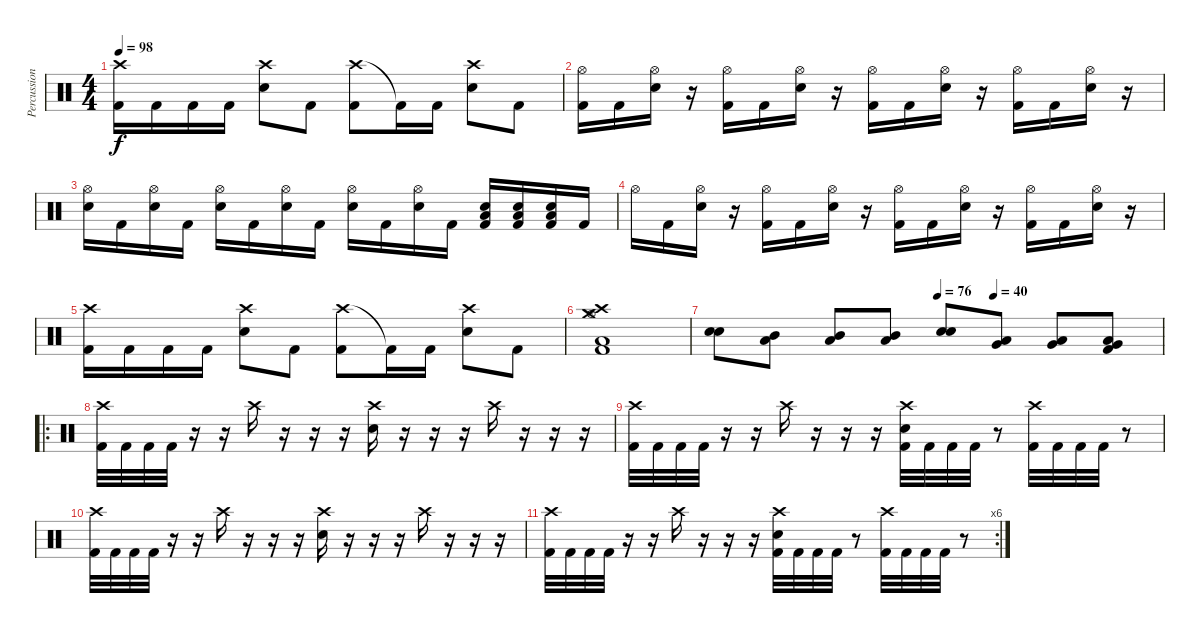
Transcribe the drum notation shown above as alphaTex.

\track ("Percussion" "Percussion") {instrument percussion}
\staff {score}
\articulation defaults
\ts (4 4)
\tempo 98
\clef neutral
\ks c
("Crash high (hit)" "Kick (hit) 2").16{dy f} "Kick (hit) 2".16 "Kick (hit) 2".16 "Kick (hit) 2".16 ("Crash high (hit)" "Snare (hit) 2").8 "Kick (hit) 2".8 ("Crash high (hit)" "Kick (hit) 2").8 "Kick (hit) 2"{t}.16 "Kick (hit) 2".16 ("Crash high (hit)" "Snare (hit) 2").8 "Kick (hit) 2".8 |
("Hi-Hat (open)" "Kick (hit) 2").16 "Kick (hit) 2".16 ("Hi-Hat (open)" "Snare (hit) 2").16 r.16 ("Hi-Hat (open)" "Kick (hit) 2").16 "Kick (hit) 2".16 ("Hi-Hat (open)" "Snare (hit) 2").16 r.16 ("Hi-Hat (open)" "Kick (hit) 2").16 "Kick (hit) 2".16 ("Hi-Hat (open)" "Snare (hit) 2").16 r.16 ("Hi-Hat (open)" "Kick (hit) 2").16 "Kick (hit) 2".16 ("Hi-Hat (open)" "Snare (hit) 2").16 r.16 |
("Hi-Hat (open)" "Snare (hit) 2").16 "Kick (hit) 2".16 ("Hi-Hat (open)" "Snare (hit) 2").16 "Kick (hit) 2".16 ("Hi-Hat (open)" "Snare (hit) 2").16 "Kick (hit) 2".16 ("Hi-Hat (open)" "Snare (hit) 2").16 "Kick (hit) 2".16 ("Hi-Hat (open)" "Snare (hit) 2").16 "Kick (hit) 2".16 ("Hi-Hat (open)" "Snare (hit) 2").16 "Kick (hit) 2".16 ("Low Floor Tom (hit)" "Snare (hit) 2" "Kick (hit) 2").16 ("Low Floor Tom (hit)" "Snare (hit) 2" "Kick (hit) 2").16 ("Low Floor Tom (hit)" "Snare (hit) 2" "Kick (hit) 2").16 "Kick (hit) 2".16 |
"Hi-Hat (open)".16 "Kick (hit) 2".16 ("Hi-Hat (open)" "Snare (hit) 2").16 r.16 ("Hi-Hat (open)" "Kick (hit) 2").16 "Kick (hit) 2".16 ("Hi-Hat (open)" "Snare (hit) 2").16 r.16 ("Hi-Hat (open)" "Kick (hit) 2").16 "Kick (hit) 2".16 ("Hi-Hat (open)" "Snare (hit) 2").16 r.16 ("Hi-Hat (open)" "Kick (hit) 2").16 "Kick (hit) 2".16 ("Hi-Hat (open)" "Snare (hit) 2").16 r.16 |
("Crash high (hit)" "Kick (hit) 2").16 "Kick (hit) 2".16 "Kick (hit) 2".16 "Kick (hit) 2".16 ("Crash high (hit)" "Snare (hit) 2").8 "Kick (hit) 2".8 ("Crash high (hit)" "Kick (hit) 2").8 "Kick (hit) 2"{t}.16 "Kick (hit) 2".16 ("Crash high (hit)" "Snare (hit) 2").8 "Kick (hit) 2".8 |
("Kick (hit) 2" "Low Floor Tom (hit)" "Hi-Hat (open)" "Crash high (hit)" "Crash medium (hit)").1 |
\tempo (76 0.5)
\tempo (40 0.625)
("Snare (hit) 2" "Snare (hit) 2").8 ("Mid Tom (hit)" "Low Tom (hit)").8 ("Mid Tom (hit)" "Low Tom (hit)").8 ("Mid Tom (hit)" "Low Tom (hit)").8 ("Snare (hit) 2" "Snare (hit) 2").8 ("Low Floor Tom (hit)" "Very Low Tom (hit)").8 ("Very Low Tom (hit)" "Low Floor Tom (hit)").8 ("Kick (hit) 2" "Very Low Tom (hit)" "Low Floor Tom (hit)").8 |
\ro
("Crash high (hit)" "Kick (hit) 2").32 "Kick (hit) 2".32 "Kick (hit) 2".32 "Kick (hit) 2".32 r.16 r.16 "Crash high (hit)".16 r.16 r.16 r.16 ("Snare (hit) 2" "Crash high (hit)").16 r.16 r.16 r.16 "Crash high (hit)".16 r.16 r.16 r.16 |
("Crash high (hit)" "Kick (hit) 2").32 "Kick (hit) 2".32 "Kick (hit) 2".32 "Kick (hit) 2".32 r.16 r.16 "Crash high (hit)".16 r.16 r.16 r.16 ("Snare (hit) 2" "Crash high (hit)" "Kick (hit) 2").32 "Kick (hit) 2".32 "Kick (hit) 2".32 "Kick (hit) 2".32 r.8 ("Crash high (hit)" "Kick (hit) 2").32 "Kick (hit) 2".32 "Kick (hit) 2".32 "Kick (hit) 2".32 r.8 |
("Crash high (hit)" "Kick (hit) 2").32 "Kick (hit) 2".32 "Kick (hit) 2".32 "Kick (hit) 2".32 r.16 r.16 "Crash high (hit)".16 r.16 r.16 r.16 ("Snare (hit) 2" "Crash high (hit)").16 r.16 r.16 r.16 "Crash high (hit)".16 r.16 r.16 r.16 |
\rc 6
("Crash high (hit)" "Kick (hit) 2").32 "Kick (hit) 2".32 "Kick (hit) 2".32 "Kick (hit) 2".32 r.16 r.16 "Crash high (hit)".16 r.16 r.16 r.16 ("Snare (hit) 2" "Crash high (hit)" "Kick (hit) 2").32 "Kick (hit) 2".32 "Kick (hit) 2".32 "Kick (hit) 2".32 r.8 ("Crash high (hit)" "Kick (hit) 2").32 "Kick (hit) 2".32 "Kick (hit) 2".32 "Kick (hit) 2".32 r.8
